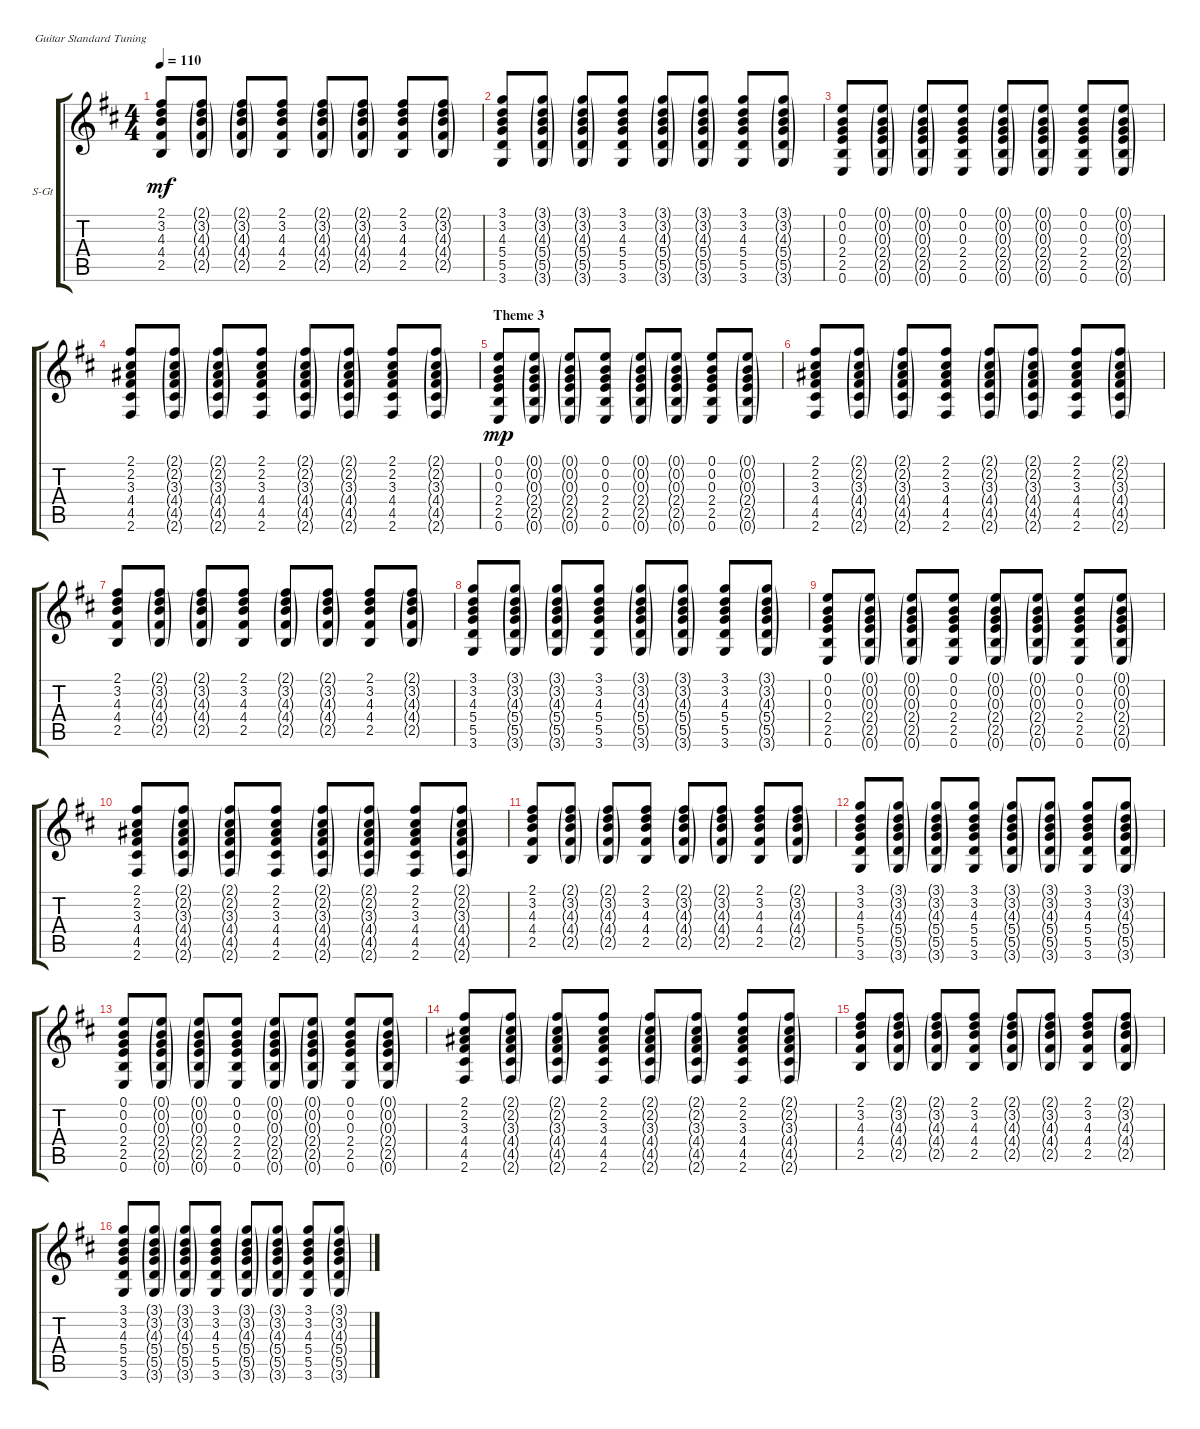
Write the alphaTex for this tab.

\defaultSystemsLayout 4
\bracketExtendMode groupsimilarinstruments
\firstSystemTrackNameOrientation horizontal
\otherSystemsTrackNameOrientation horizontal
\track ("Rhythm Guitar" "S-Gt") {multiBarRest instrument acousticguitarsteel}
\staff {score tabs}
\tuning (E4 B3 G3 D3 A2 E2)
\ts (4 4)
\tempo 110
\clef g2
\ks d
(2.5 4.4 4.3 3.2 2.1).8{dy mf} (2.5{g} 4.4{g} 4.3{g} 3.2{g} 2.1{g}).8 (2.5{g} 4.4{g} 4.3{g} 3.2{g} 2.1{g}).8 (2.5 4.4 4.3 3.2 2.1).8 (2.5{g} 4.4{g} 4.3{g} 3.2{g} 2.1{g}).8 (2.5{g} 4.4{g} 4.3{g} 3.2{g} 2.1{g}).8 (2.5 4.4 4.3 3.2 2.1).8 (2.5{g} 4.4{g} 4.3{g} 3.2{g} 2.1{g}).8 |
(3.6 5.5 5.4 4.3 3.2 3.1).8 (3.6{g} 5.5{g} 5.4{g} 4.3{g} 3.2{g} 3.1{g}).8 (3.6{g} 5.5{g} 5.4{g} 4.3{g} 3.2{g} 3.1{g}).8 (3.6 5.5 5.4 4.3 3.2 3.1).8 (3.6{g} 5.5{g} 5.4{g} 4.3{g} 3.2{g} 3.1{g}).8 (3.6{g} 5.5{g} 5.4{g} 4.3{g} 3.2{g} 3.1{g}).8 (3.6 5.5 5.4 4.3 3.2 3.1).8 (3.6{g} 5.5{g} 5.4{g} 4.3{g} 3.2{g} 3.1{g}).8 |
(0.6 2.5 2.4 0.3 0.2 0.1).8 (0.6{g} 2.5{g} 2.4{g} 0.3{g} 0.2{g} 0.1{g}).8 (0.6{g} 2.5{g} 2.4{g} 0.3{g} 0.2{g} 0.1{g}).8 (0.6 2.5 2.4 0.3 0.2 0.1).8 (0.6{g} 2.5{g} 2.4{g} 0.3{g} 0.2{g} 0.1{g}).8 (0.6{g} 2.5{g} 2.4{g} 0.3{g} 0.2{g} 0.1{g}).8 (0.6 2.5 2.4 0.3 0.2 0.1).8 (0.6{g} 2.5{g} 2.4{g} 0.3{g} 0.2{g} 0.1{g}).8 |
(2.6 4.5 4.4 3.3 2.2 2.1).8 (2.6{g} 4.5{g} 4.4{g} 3.3{g} 2.2{g} 2.1{g}).8 (2.6{g} 4.5{g} 4.4{g} 3.3{g} 2.2{g} 2.1{g}).8 (2.6 4.5 4.4 3.3 2.2 2.1).8 (2.6{g} 4.5{g} 4.4{g} 3.3{g} 2.2{g} 2.1{g}).8 (2.6{g} 4.5{g} 4.4{g} 3.3{g} 2.2{g} 2.1{g}).8 (2.6 4.5 4.4 3.3 2.2 2.1).8 (2.6{g} 4.5{g} 4.4{g} 3.3{g} 2.2{g} 2.1{g}).8 |
\section ("" "Theme 3")
(0.6 2.5 2.4 0.3 0.2 0.1).8{dy mp} (0.6{g} 2.5{g} 2.4{g} 0.3{g} 0.2{g} 0.1{g}).8 (0.6{g} 2.5{g} 2.4{g} 0.3{g} 0.2{g} 0.1{g}).8 (0.6 2.5 2.4 0.3 0.2 0.1).8 (0.6{g} 2.5{g} 2.4{g} 0.3{g} 0.2{g} 0.1{g}).8 (0.6{g} 2.5{g} 2.4{g} 0.3{g} 0.2{g} 0.1{g}).8 (0.6 2.5 2.4 0.3 0.2 0.1).8 (0.6{g} 2.5{g} 2.4{g} 0.3{g} 0.2{g} 0.1{g}).8 |
(2.6 4.5 4.4 3.3 2.2 2.1).8 (2.6{g} 4.5{g} 4.4{g} 3.3{g} 2.2{g} 2.1{g}).8 (2.6{g} 4.5{g} 4.4{g} 3.3{g} 2.2{g} 2.1{g}).8 (2.6 4.5 4.4 3.3 2.2 2.1).8 (2.6{g} 4.5{g} 4.4{g} 3.3{g} 2.2{g} 2.1{g}).8 (2.6{g} 4.5{g} 4.4{g} 3.3{g} 2.2{g} 2.1{g}).8 (2.6 4.5 4.4 3.3 2.2 2.1).8 (2.6{g} 4.5{g} 4.4{g} 3.3{g} 2.2{g} 2.1{g}).8 |
(2.5 4.4 4.3 3.2 2.1).8 (2.5{g} 4.4{g} 4.3{g} 3.2{g} 2.1{g}).8 (2.5{g} 4.4{g} 4.3{g} 3.2{g} 2.1{g}).8 (2.5 4.4 4.3 3.2 2.1).8 (2.5{g} 4.4{g} 4.3{g} 3.2{g} 2.1{g}).8 (2.5{g} 4.4{g} 4.3{g} 3.2{g} 2.1{g}).8 (2.5 4.4 4.3 3.2 2.1).8 (2.5{g} 4.4{g} 4.3{g} 3.2{g} 2.1{g}).8 |
(3.6 5.5 5.4 4.3 3.2 3.1).8 (3.6{g} 5.5{g} 5.4{g} 4.3{g} 3.2{g} 3.1{g}).8 (3.6{g} 5.5{g} 5.4{g} 4.3{g} 3.2{g} 3.1{g}).8 (3.6 5.5 5.4 4.3 3.2 3.1).8 (3.6{g} 5.5{g} 5.4{g} 4.3{g} 3.2{g} 3.1{g}).8 (3.6{g} 5.5{g} 5.4{g} 4.3{g} 3.2{g} 3.1{g}).8 (3.6 5.5 5.4 4.3 3.2 3.1).8 (3.6{g} 5.5{g} 5.4{g} 4.3{g} 3.2{g} 3.1{g}).8 |
(0.6 2.5 2.4 0.3 0.2 0.1).8 (0.6{g} 2.5{g} 2.4{g} 0.3{g} 0.2{g} 0.1{g}).8 (0.6{g} 2.5{g} 2.4{g} 0.3{g} 0.2{g} 0.1{g}).8 (0.6 2.5 2.4 0.3 0.2 0.1).8 (0.6{g} 2.5{g} 2.4{g} 0.3{g} 0.2{g} 0.1{g}).8 (0.6{g} 2.5{g} 2.4{g} 0.3{g} 0.2{g} 0.1{g}).8 (0.6 2.5 2.4 0.3 0.2 0.1).8 (0.6{g} 2.5{g} 2.4{g} 0.3{g} 0.2{g} 0.1{g}).8 |
(2.6 4.5 4.4 3.3 2.2 2.1).8 (2.6{g} 4.5{g} 4.4{g} 3.3{g} 2.2{g} 2.1{g}).8 (2.6{g} 4.5{g} 4.4{g} 3.3{g} 2.2{g} 2.1{g}).8 (2.6 4.5 4.4 3.3 2.2 2.1).8 (2.6{g} 4.5{g} 4.4{g} 3.3{g} 2.2{g} 2.1{g}).8 (2.6{g} 4.5{g} 4.4{g} 3.3{g} 2.2{g} 2.1{g}).8 (2.6 4.5 4.4 3.3 2.2 2.1).8 (2.6{g} 4.5{g} 4.4{g} 3.3{g} 2.2{g} 2.1{g}).8 |
(2.5 4.4 4.3 3.2 2.1).8 (2.5{g} 4.4{g} 4.3{g} 3.2{g} 2.1{g}).8 (2.5{g} 4.4{g} 4.3{g} 3.2{g} 2.1{g}).8 (2.5 4.4 4.3 3.2 2.1).8 (2.5{g} 4.4{g} 4.3{g} 3.2{g} 2.1{g}).8 (2.5{g} 4.4{g} 4.3{g} 3.2{g} 2.1{g}).8 (2.5 4.4 4.3 3.2 2.1).8 (2.5{g} 4.4{g} 4.3{g} 3.2{g} 2.1{g}).8 |
(3.6 5.5 5.4 4.3 3.2 3.1).8 (3.6{g} 5.5{g} 5.4{g} 4.3{g} 3.2{g} 3.1{g}).8 (3.6{g} 5.5{g} 5.4{g} 4.3{g} 3.2{g} 3.1{g}).8 (3.6 5.5 5.4 4.3 3.2 3.1).8 (3.6{g} 5.5{g} 5.4{g} 4.3{g} 3.2{g} 3.1{g}).8 (3.6{g} 5.5{g} 5.4{g} 4.3{g} 3.2{g} 3.1{g}).8 (3.6 5.5 5.4 4.3 3.2 3.1).8 (3.6{g} 5.5{g} 5.4{g} 4.3{g} 3.2{g} 3.1{g}).8 |
(0.6 2.5 2.4 0.3 0.2 0.1).8 (0.6{g} 2.5{g} 2.4{g} 0.3{g} 0.2{g} 0.1{g}).8 (0.6{g} 2.5{g} 2.4{g} 0.3{g} 0.2{g} 0.1{g}).8 (0.6 2.5 2.4 0.3 0.2 0.1).8 (0.6{g} 2.5{g} 2.4{g} 0.3{g} 0.2{g} 0.1{g}).8 (0.6{g} 2.5{g} 2.4{g} 0.3{g} 0.2{g} 0.1{g}).8 (0.6 2.5 2.4 0.3 0.2 0.1).8 (0.6{g} 2.5{g} 2.4{g} 0.3{g} 0.2{g} 0.1{g}).8 |
(2.6 4.5 4.4 3.3 2.2 2.1).8 (2.6{g} 4.5{g} 4.4{g} 3.3{g} 2.2{g} 2.1{g}).8 (2.6{g} 4.5{g} 4.4{g} 3.3{g} 2.2{g} 2.1{g}).8 (2.6 4.5 4.4 3.3 2.2 2.1).8 (2.6{g} 4.5{g} 4.4{g} 3.3{g} 2.2{g} 2.1{g}).8 (2.6{g} 4.5{g} 4.4{g} 3.3{g} 2.2{g} 2.1{g}).8 (2.6 4.5 4.4 3.3 2.2 2.1).8 (2.6{g} 4.5{g} 4.4{g} 3.3{g} 2.2{g} 2.1{g}).8 |
(2.5 4.4 4.3 3.2 2.1).8 (2.5{g} 4.4{g} 4.3{g} 3.2{g} 2.1{g}).8 (2.5{g} 4.4{g} 4.3{g} 3.2{g} 2.1{g}).8 (2.5 4.4 4.3 3.2 2.1).8 (2.5{g} 4.4{g} 4.3{g} 3.2{g} 2.1{g}).8 (2.5{g} 4.4{g} 4.3{g} 3.2{g} 2.1{g}).8 (2.5 4.4 4.3 3.2 2.1).8 (2.5{g} 4.4{g} 4.3{g} 3.2{g} 2.1{g}).8 |
(3.6 5.5 5.4 4.3 3.2 3.1).8 (3.6{g} 5.5{g} 5.4{g} 4.3{g} 3.2{g} 3.1{g}).8 (3.6{g} 5.5{g} 5.4{g} 4.3{g} 3.2{g} 3.1{g}).8 (3.6 5.5 5.4 4.3 3.2 3.1).8 (3.6{g} 5.5{g} 5.4{g} 4.3{g} 3.2{g} 3.1{g}).8 (3.6{g} 5.5{g} 5.4{g} 4.3{g} 3.2{g} 3.1{g}).8 (3.6 5.5 5.4 4.3 3.2 3.1).8 (3.6{g} 5.5{g} 5.4{g} 4.3{g} 3.2{g} 3.1{g}).8
